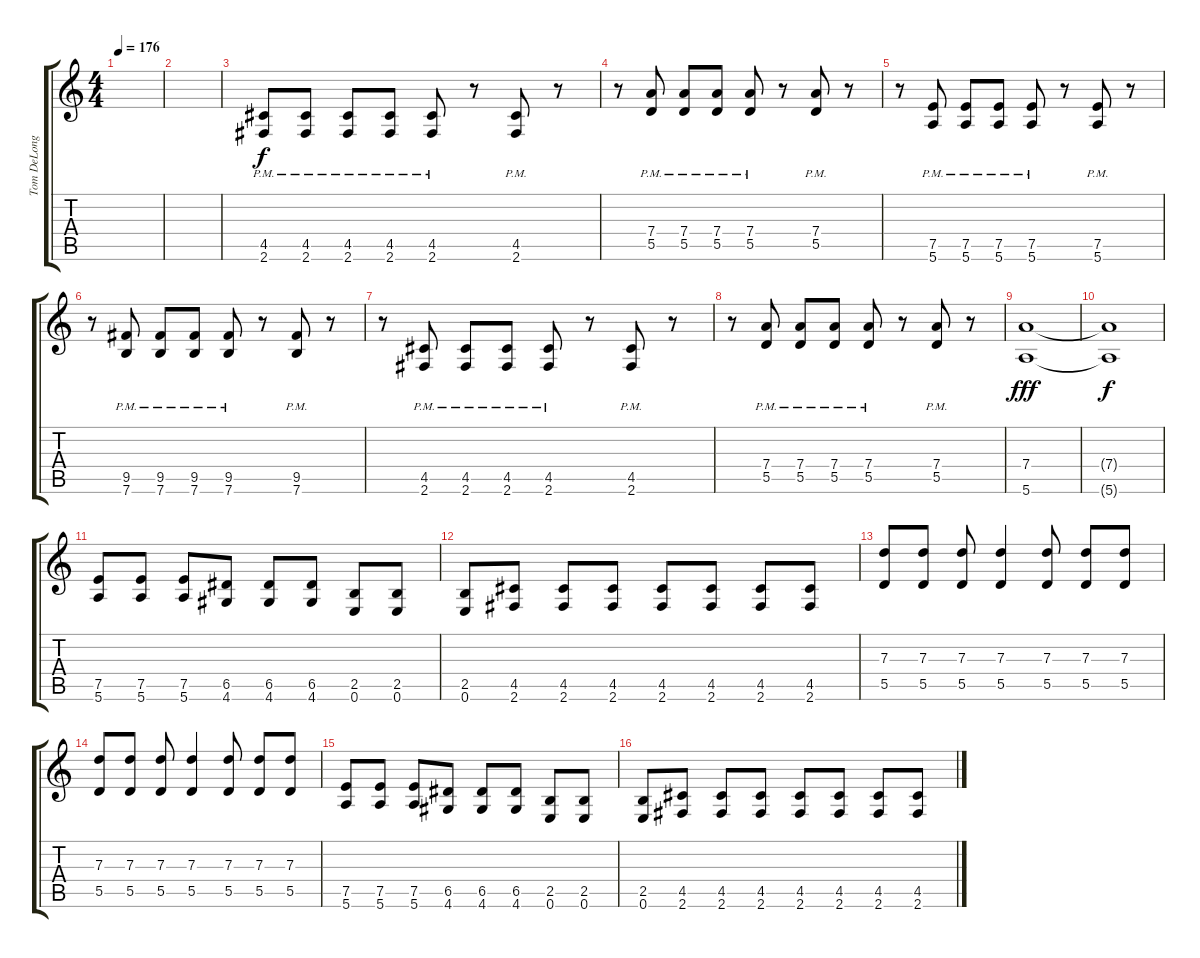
\track ("Tom DeLonge - Guitar" "Tom DeLong") {instrument overdrivenguitar}
\staff {score tabs}
\tuning (E4 B3 G3 D3 A2 E2) {hide}
\ts (4 4)
\tempo 176
\clef g2
\ks c
|
|
(4.5{pm} 2.6{pm}).8 (4.5{pm} 2.6{pm}).8 (4.5{pm} 2.6{pm}).8 (4.5{pm} 2.6{pm}).8 (4.5{pm} 2.6{pm}).8 r.8 (4.5{pm} 2.6{pm}).8 r.8 |
r.8 (7.4{pm} 5.5{pm}).8 (7.4{pm} 5.5{pm}).8 (7.4{pm} 5.5{pm}).8 (7.4{pm} 5.5{pm}).8 r.8 (7.4{pm} 5.5{pm}).8 r.8 |
r.8 (7.5{pm} 5.6{pm}).8 (7.5{pm} 5.6{pm}).8 (7.5{pm} 5.6{pm}).8 (7.5{pm} 5.6{pm}).8 r.8 (7.5{pm} 5.6{pm}).8 r.8 |
r.8 (9.5{pm} 7.6{pm}).8 (9.5{pm} 7.6{pm}).8 (9.5{pm} 7.6{pm}).8 (9.5{pm} 7.6{pm}).8 r.8 (9.5{pm} 7.6{pm}).8 r.8 |
r.8 (4.5{pm} 2.6{pm}).8 (4.5{pm} 2.6{pm}).8 (4.5{pm} 2.6{pm}).8 (4.5{pm} 2.6{pm}).8 r.8 (4.5{pm} 2.6{pm}).8 r.8 |
r.8 (7.4{pm} 5.5{pm}).8 (7.4{pm} 5.5{pm}).8 (7.4{pm} 5.5{pm}).8 (7.4{pm} 5.5{pm}).8 r.8 (7.4{pm} 5.5{pm}).8 r.8 |
(7.4 5.6).1{dy fff} |
(7.4{t} 5.6{t}).1{dy f} |
(7.5 5.6).8 (7.5 5.6).8 (7.5 5.6).8 (6.5 4.6).8 (6.5 4.6).8 (6.5 4.6).8 (2.5 0.6).8 (2.5 0.6).8 |
(2.5 0.6).8 (4.5 2.6).8 (4.5 2.6).8 (4.5 2.6).8 (4.5 2.6).8 (4.5 2.6).8 (4.5 2.6).8 (4.5 2.6).8 |
(7.3 5.5).8 (7.3 5.5).8 (7.3 5.5).8 (7.3 5.5).4 (7.3 5.5).8 (7.3 5.5).8 (7.3 5.5).8 |
(7.3 5.5).8 (7.3 5.5).8 (7.3 5.5).8 (7.3 5.5).4 (7.3 5.5).8 (7.3 5.5).8 (7.3 5.5).8 |
(7.5 5.6).8 (7.5 5.6).8 (7.5 5.6).8 (6.5 4.6).8 (6.5 4.6).8 (6.5 4.6).8 (2.5 0.6).8 (2.5 0.6).8 |
(2.5 0.6).8 (4.5 2.6).8 (4.5 2.6).8 (4.5 2.6).8 (4.5 2.6).8 (4.5 2.6).8 (4.5 2.6).8 (4.5 2.6).8
